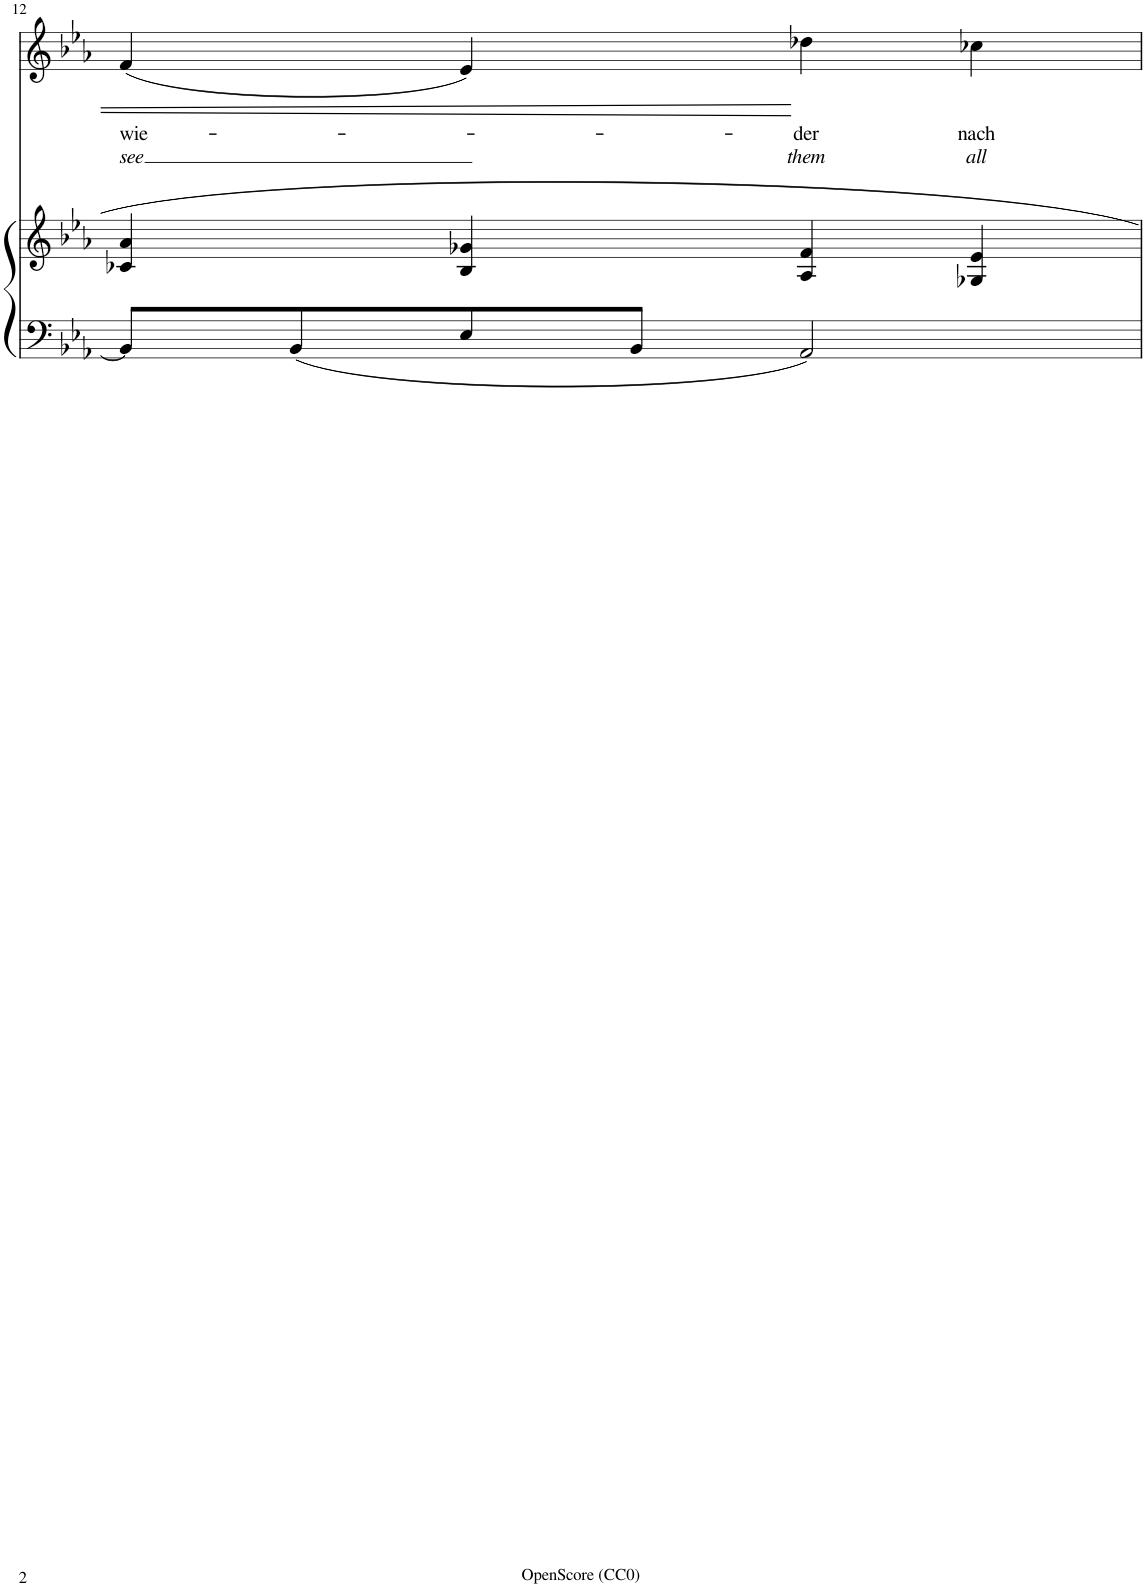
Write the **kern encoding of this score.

**kern	**kern	**kern	**text	**text
*part2	*part2	*part1	*part1	*part1
*staff3	*staff2	*staff1	*staff1	*staff1
*I"Piano	*	*I"Gesang Voice	*	*
*I'Pno	*	*	*	*
!!LO:PB:g=z
*clefF4	*clefG2	*clefG2	*	*
*k[b-e-a-]	*k[b-e-a-]	*k[b-e-a-]	*	*
*M2/2	*M2/2	*M2/2	*	*
=12	=12	=12	=12	=12
!	!	!	!LO:LY:b	!LO:LY:b
8BB-/L]	4c-X/ 4a-/	(4f/	wie-	see
8BB-/	.	.	.	.
8E-/	4B-/ 4g-X/	4e-/)	.	.
8BB-/J	.	.	.	.
!	!	!	!LO:LY:b	!LO:LY:b
2AA-/	4A-/ 4f/	4dd-X\	-der	them
!	!	!	!LO:LY:b	!LO:LY:b
.	4G-X/ 4e-/	4cc-X\	nach	all
=	=	=	=	=
*-	*-	*-	*-	*-
